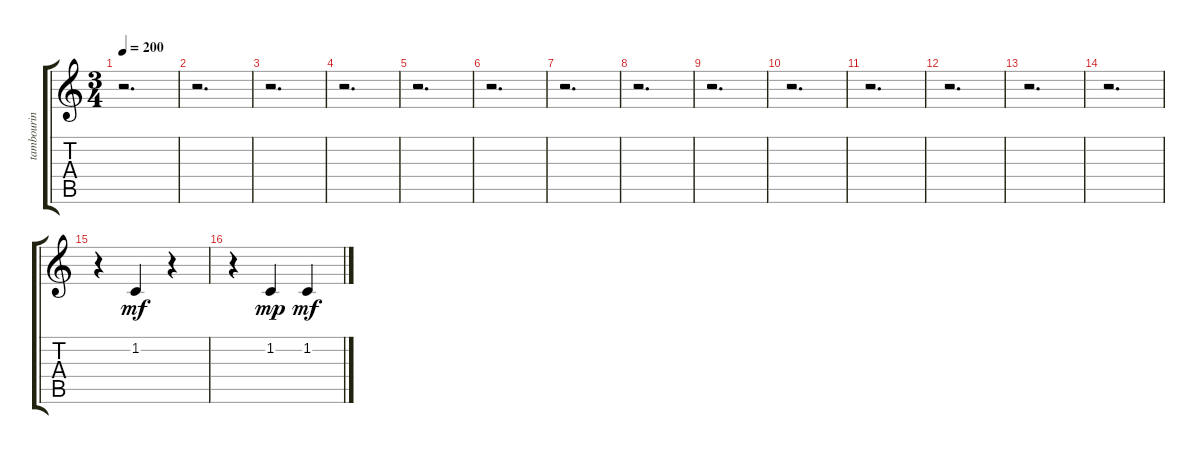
\track (" tambourine" " tambourin") {instrument agogo}
\staff {score tabs}
\tuning (E4 B3 G3 D3 A2 E2) {hide}
\ts (3 4)
\tempo 200
\clef g2
\ks c
r.2{d dy f} |
r.2{d} |
r.2{d} |
r.2{d} |
r.2{d} |
r.2{d} |
r.2{d} |
r.2{d} |
r.2{d} |
r.2{d} |
r.2{d} |
r.2{d} |
r.2{d} |
r.2{d} |
r.4 1.2.4{dy mf} r.4 |
r.4 1.2.4{dy mp} 1.2.4{dy mf}
